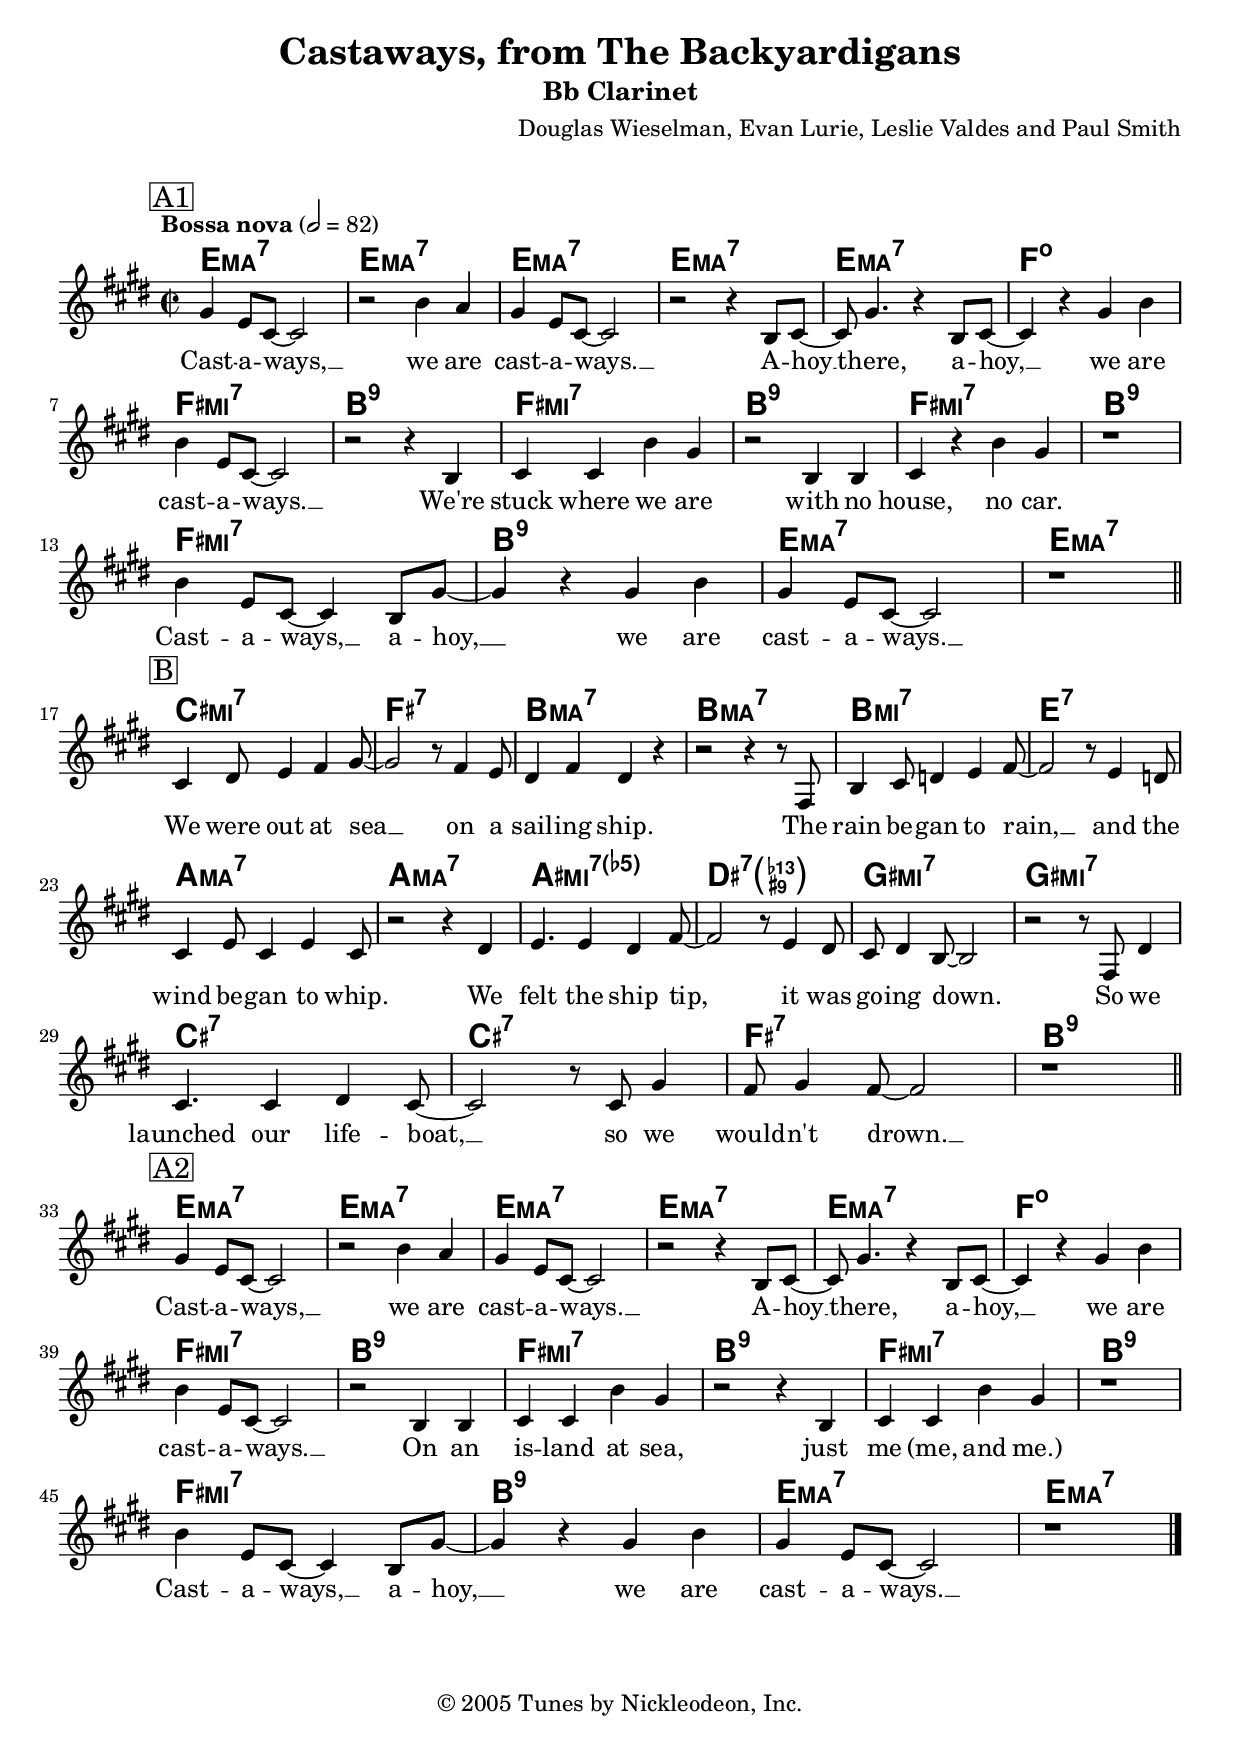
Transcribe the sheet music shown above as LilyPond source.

\version "2.24.0"

\include "english.ly"

instrument = "Bb Clarinet"
whatKey = e
whatClef = "treble"

%% -*- Mode: LilyPond -*-

\include "lead-sheets.ily"

\header {
  title = "Castaways, from The Backyardigans"
  subtitle = \instrument
  composer = "Douglas Wieselman, Evan Lurie, Leslie Valdes and Paul Smith"
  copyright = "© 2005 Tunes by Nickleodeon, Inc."
}

refrainLyrics = \lyricmode {
Cast -- a -- ways, __ we are cast -- a -- ways. __
A -- hoy __ there, a -- hoy, __ we are cast -- a -- ways. __
We're stuck where we are
with no house, no car.
Cast -- a -- ways, __ a -- hoy, __ we are cast -- a -- ways. __
We were out at sea __ on a sail -- ing ship.
The rain be -- gan to rain, __ and the wind be -- gan to whip.
We felt the ship tip, it was go -- ing down.
So we launched our life -- boat, __ so we would -- n't drown. __
Cast -- a -- ways, __ we are cast -- a -- ways. __
A -- hoy __ there, a -- hoy, __ we are cast -- a -- ways. __
On an is -- land at sea,
just me (me, and me.)
Cast -- a -- ways, __ a -- hoy, __ we are cast -- a -- ways. __
}

refrainChords = \chordmode {
  f1:maj7 f1:maj7 f1:maj7 f1:maj7 f1:maj7 fs1:dim7
  g1:m7 c1:9 g1:m7 c1:9 g1:m7 c1:9 g1:m7 c1:9
  f1:maj7 f1:maj7
  
  d1:m7 g1:7 c1:maj7 c1:maj7
  c1:m7 f1:7 bf1:maj7 bf1:maj7
  
  b1:m7.5- e1:7.13-.9+ a1:m7 a1:m7
  d1:7 d1:7 g1:7 c1:9

  f1:maj7 f1:maj7 f1:maj7 f1:maj7 f1:maj7 fs1:dim7
  g1:m7 c1:9 g1:m7 c1:9 g1:m7 c1:9 g1:m7 c1:9
  f1:maj7 f1:maj7
}

refrainKey = f

refrainMelody = \relative f' {
  \time 2/2
  \key \refrainKey \major
  \clef \whatClef
  \tempo "Bossa nova" 2 = 82
  
  \mark \markup{ \box "A1" }
  
  a4 f8 d8~ d2 | r2 c'4 bf4 | a4 f8 d8~ d2 |
  r2 r4 c8 d8~ | d8 a'4. r4 c,8 d8~ | d4 r4 a'4 c4 |
  \break
  c4 f,8 d8~ d2 | r2 r4 c4 |
  
  d4 d4 c'4 a4 |
  r2 c,4 c4 | d4 r4 c'4 a4 | r1 |
  \break
  c4 f,8 d8~ d4 c8 a'8~ | a4 r4 a4 c4 | a4 f8 d8~ d2 |
  r 1 |
  
  \bar "||"
  \break

  \mark \markup{ \box "B" }
  
  d4 e8 f4 g4 a8~ | a2 r8 g4 f8 |
  e4 g4 e4 r4 | r2 r4 r8 g,8 | c4 d8 ef4 f4 g8~ |
  g2 r8 f4 ef8 |
  \break
  d4 f8 d4 f4 d8 | r2 r4 e4 |
  f4. f4 e4 g8~ | g2 r8 f4 e8 | d8 e4 c8~ c2 |
  r2 r8 g8 e'4 |
  \break
  d4. d4 e4 d8~ | d2 r8 d8 a'4 |
  g8 a4 g8~ g2 | r1 |
  

  \bar "||"
  \break

  \mark \markup{ \box "A2" }

  a4 f8 d8~ d2 | r2 c'4 bf4 | a4 f8 d8~ d2 |
  r2 r4 c8 d8~ | d8 a'4. r4 c,8 d8~ | d4 r4 a'4 c4 |
  \break
  c4 f,8 d8~ d2 | r2 c4 c4 |
  
  d4 d4 c'4 a4 |
  r2 r4 c,4 | d4 d4 c'4 a4 | r1 |
  \break
  c4 f,8 d8~ d4 c8 a'8~ | a4 r4 a4 c4 | a4 f8 d8~ d2 |
  r 1 |
  
  \bar "|."
}

\include "paper.ily"

\markup {
  % Leave a gap after the header
  \vspace #1
}

\include "refrain.ily"

